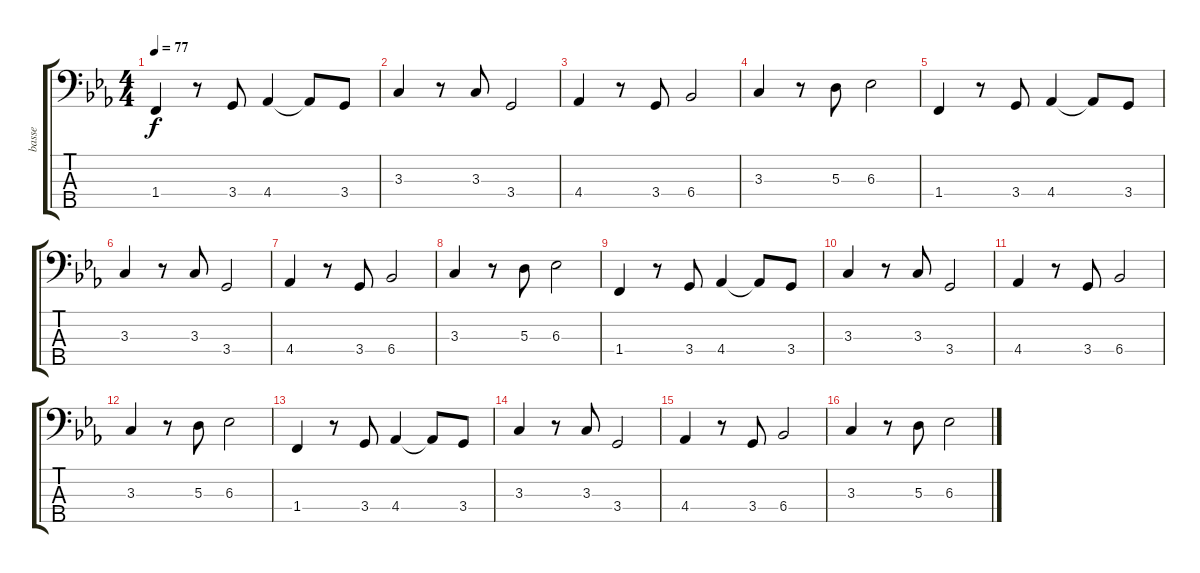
\track ("basse" "basse") {instrument electricbassfinger}
\staff {score tabs}
\tuning (G2 D2 A1 E1 B0) {hide}
\ts (4 4)
\tempo 77
\clef f4
\ks cminor
1.4.4{dy f} r.8 3.4.8 4.4.4 4.4{t}.8 3.4.8 |
3.3.4 r.8 3.3.8 3.4.2 |
4.4.4 r.8 3.4.8 6.4.2 |
3.3.4 r.8 5.3.8 6.3.2 |
1.4.4 r.8 3.4.8 4.4.4 4.4{t}.8 3.4.8 |
3.3.4 r.8 3.3.8 3.4.2 |
4.4.4 r.8 3.4.8 6.4.2 |
3.3.4 r.8 5.3.8 6.3.2 |
1.4.4 r.8 3.4.8 4.4.4 4.4{t}.8 3.4.8 |
3.3.4 r.8 3.3.8 3.4.2 |
4.4.4 r.8 3.4.8 6.4.2 |
3.3.4 r.8 5.3.8 6.3.2 |
1.4.4 r.8 3.4.8 4.4.4 4.4{t}.8 3.4.8 |
3.3.4 r.8 3.3.8 3.4.2 |
4.4.4 r.8 3.4.8 6.4.2 |
3.3.4 r.8 5.3.8 6.3.2
